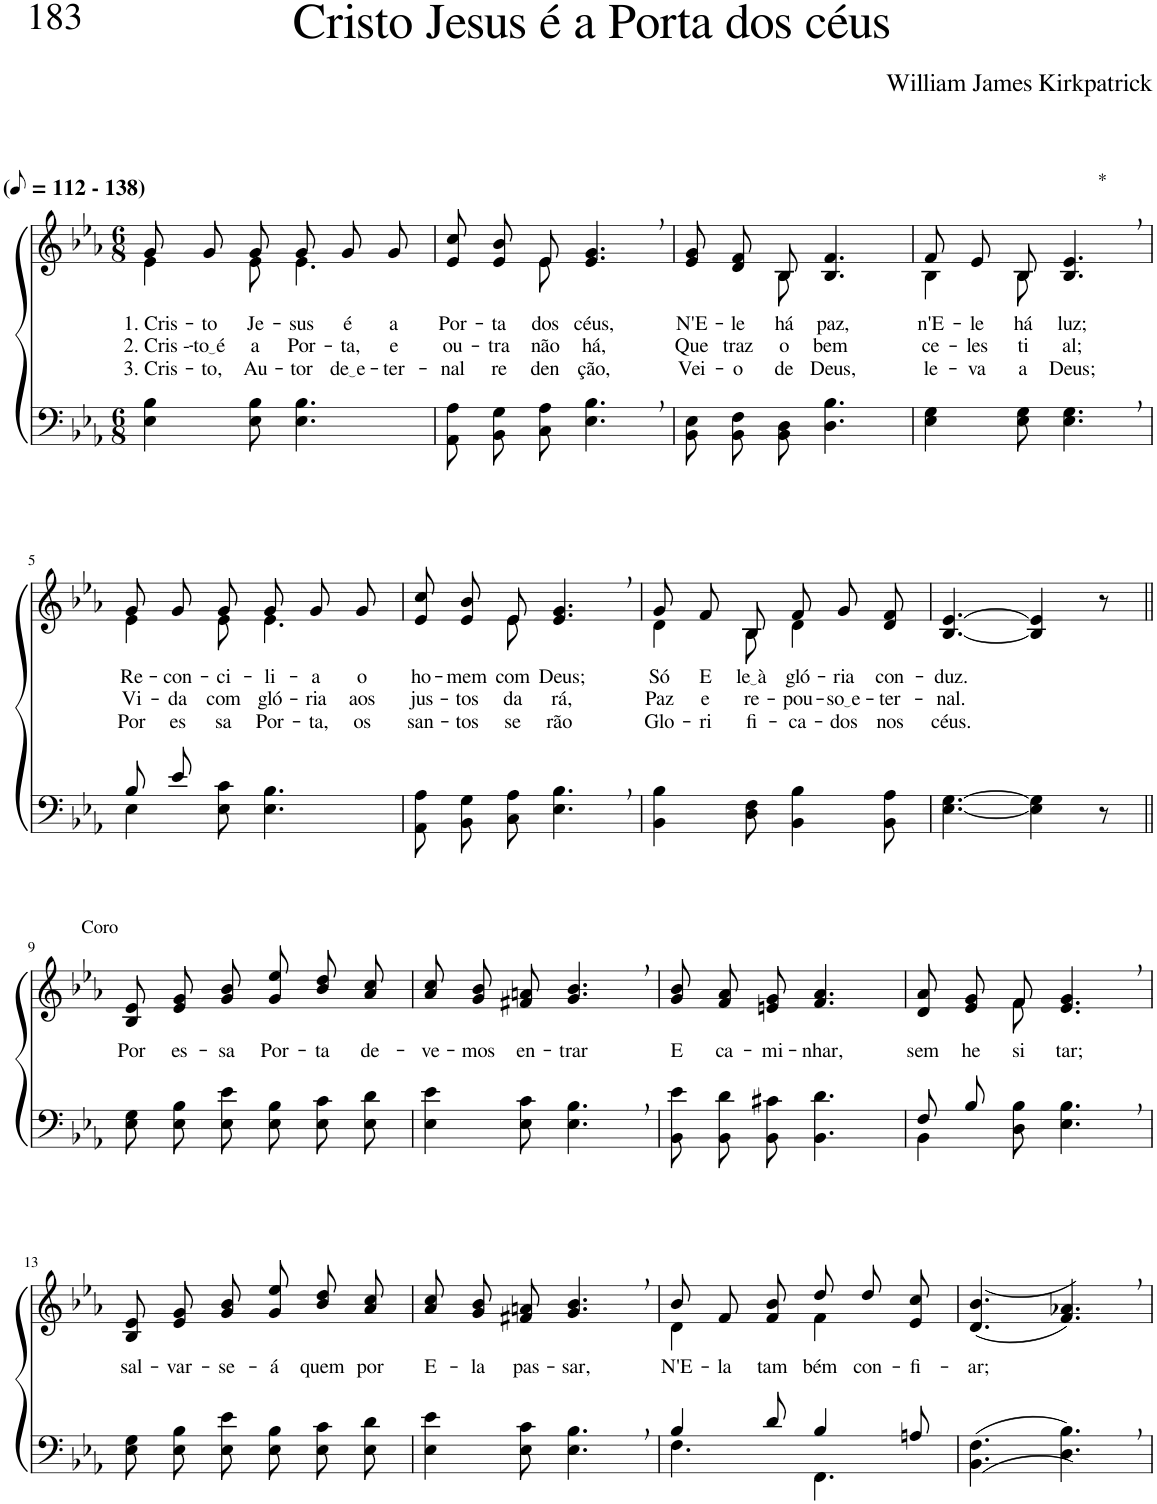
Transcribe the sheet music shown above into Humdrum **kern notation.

**kern	**kern	**text	**text	**text
*part2	*part1	*part1	*part1	*part1
*staff2	*staff1	*staff1	*staff1	*staff1
*I"Parte III e IV	*I"Parte I e II	*	*	*
*clefF4	*clefG2	*	*	*
*k[b-e-a-]	*k[b-e-a-]	*	*	*
*M6/8	*M6/8	*	*	*
*MM56	*MM56	*	*	*
=1	=1	=1	=1	=1
*	*^	*	*	*
!	!LO:TX:a:B:t=(	!	!	!	!
!	!LO:TX:a:B:t=- 138)	!	!	!	!
!	!	!	!LO:LY:b	!LO:LY:b	!LO:LY:b
4E-\ 4B-\	8g/L	4e-\	1. Cris-	2. Cris --	3. Cris-
!	!	!	!LO:LY:b	!LO:LY:b	!LO:LY:b
.	8g/	.	-to	to é	-to,
!	!	!	!LO:LY:b	!LO:LY:b	!LO:LY:b
8E-\ 8B-\	8g/J	8e-\	Je-	-a	Au-
!	!	!	!LO:LY:b	!LO:LY:b	!LO:LY:b
4.E-\ 4.B-\	8g/L	4.e-\	-sus	Por-	-tor
!	!	!	!LO:LY:b	!LO:LY:b	!LO:LY:b
.	8g/	.	é	-ta,	de e
!	!	!	!LO:LY:b	!LO:LY:b	!LO:LY:b
.	8g/J	.	a	e	-ter-
=2	=2	=2	=2	=2	=2
!	!	!	!LO:LY:b	!LO:LY:b	!LO:LY:b
8AA-\ 8A-\L	8e-/ 8cc/L	4ryy	Por-	ou-	-nal
!	!	!	!LO:LY:b	!LO:LY:b	!LO:LY:b
8BB-\ 8G\	8e-/ 8b-/	.	-ta	-tra	re-
!	!	!	!LO:LY:b	!LO:LY:b	!LO:LY:b
8C\ 8A-\J	8e-/J	8e-\	dos	não	-den-
!	!	!	!LO:LY:b	!LO:LY:b	!LO:LY:b
4.E-\, 4.B-\,	4.e-/, 4.g/,	4.ryy	céus,	há,	-ção,
=3	=3	=3	=3	=3	=3
!	!	!	!LO:LY:b	!LO:LY:b	!LO:LY:b
8BB-/ 8E-/L	8e-/ 8g/L	4ryy	N'E-	Que	Vei-
!	!	!	!LO:LY:b	!LO:LY:b	!LO:LY:b
8BB-/ 8F/	8d/ 8f/	.	-le	traz	-o
!	!	!	!LO:LY:b	!LO:LY:b	!LO:LY:b
8BB-/ 8D/J	8B-/J	8B-\	há	o	de
!	!	!	!LO:LY:b	!LO:LY:b	!LO:LY:b
4.D\ 4.B-\	4.B-/ 4.f/	4.ryy	paz,	bem	Deus,
=4	=4	=4	=4	=4	=4
!	!	!	!LO:LY:b	!LO:LY:b	!LO:LY:b
4E-\ 4G\	8f/L	4B-\	n'E-	ce-	le-
!	!	!	!LO:LY:b	!LO:LY:b	!LO:LY:b
.	8e-/	.	-le	-les-	-va
!	!	!	!LO:LY:b	!LO:LY:b	!LO:LY:b
8E-\ 8G\	8B-/J	8B-\	há	-ti-	a
!	!LO:TX:a:t=*	!	!	!	!
!	!	!	!LO:LY:b	!LO:LY:b	!LO:LY:b
4.E-\, 4.G\,	4.B-/, 4.e-/,	4.ryy	luz;	-al;	Deus;
!!LO:LB:g=z	!!
=5	=5	=5	=5	=5	=5
*^	*	*	*	*	*
!	!	!	!	!LO:LY:b	!LO:LY:b	!LO:LY:b
8B-/L	4E-\	8g/L	4e-\	Re-	Vi-	Por
!	!	!	!	!LO:LY:b	!LO:LY:b	!LO:LY:b
8e-/J	.	8g/	.	-con-	-da	es-
!	!	!	!	!LO:LY:b	!	!
!	!	!	!	!	!LO:LY:b	!LO:LY:b
8ryy	8E-\ 8c\	8g/J	8e-\	.	com	-sa
!	!	!	!	!LO:LY:b	!	!
!	!	!	!	!	!LO:LY:b	!LO:LY:b
4.ryy	4.E-\ 4.B-\	8g/L	4.e-\	.	gló-	Por-
!	!	!	!	!LO:LY:b	!LO:LY:b	!LO:LY:b
.	.	8g/	.	-a	-ria	-ta,
!	!	!	!	!LO:LY:b	!LO:LY:b	!LO:LY:b
.	.	8g/J	.	o	aos	os
*v	*v	*	*	*	*	*
=6	=6	=6	=6	=6	=6
!	!	!	!LO:LY:b	!LO:LY:b	!LO:LY:b
8AA-\ 8A-\L	8e-/ 8cc/L	4ryy	ho-	jus-	san-
!	!	!	!LO:LY:b	!LO:LY:b	!LO:LY:b
8BB-\ 8G\	8e-/ 8b-/	.	-mem	-tos	-tos
!	!	!	!LO:LY:b	!LO:LY:b	!LO:LY:b
8C\ 8A-\J	8e-/J	8e-\	com	da-	se-
!	!	!	!LO:LY:b	!LO:LY:b	!LO:LY:b
4.E-\, 4.B-\,	4.e-/, 4.g/,	4.ryy	Deus;	-rá,	-rão
=7	=7	=7	=7	=7	=7
!	!	!	!LO:LY:b	!LO:LY:b	!LO:LY:b
4BB-\ 4B-\	8g/L	4d\	Só	Paz	Glo-
!	!	!	!LO:LY:b	!LO:LY:b	!LO:LY:b
.	8f/	.	E-	e	-ri-
!	!	!	!LO:LY:b	!LO:LY:b	!LO:LY:b
8D\ 8F\	8B-/J	8B-\	le à	re-	-fi-
!	!	!	!LO:LY:b	!LO:LY:b	!LO:LY:b
4BB-\ 4B-\	8f/L	4d\	gló-	-pou-	-ca-
!	!	!	!LO:LY:b	!LO:LY:b	!LO:LY:b
.	8g/	.	-ria	so e	-dos
!	!	!	!LO:LY:b	!LO:LY:b	!LO:LY:b
8BB-\ 8A-\	8d/ 8f/J	8ryy	con-	-ter-	nos
=8	=8	=8	=8	=8	=8
!	!	!	!LO:LY:b	!LO:LY:b	!LO:LY:b
*	*v	*v	*	*	*
[4.E-\ [4.G\	[4.B-/ [4.e-/	-duz.	-nal.	céus.
4E-\] 4G\]	4B-/] 4e-/]	.	.	.
8r	8r	.	.	.
!!LO:LB:g=z
=9||	=9||	=9||	=9||	=9||
!	!LO:TX:a:t=Coro	!	!	!
!	!	!LO:LY:b	!	!
8E-\ 8G\L	8B-/ 8e-/L	Por	.	.
!	!	!LO:LY:b	!	!
8E-\ 8B-\	8e-/ 8g/	es-	.	.
!	!	!LO:LY:b	!	!
8E-\ 8e-\J	8g/ 8b-/J	-sa	.	.
!	!	!LO:LY:b	!	!
8E-\ 8B-\L	8g/ 8ee-/L	Por-	.	.
!	!	!LO:LY:b	!	!
8E-\ 8c\	8b-/ 8dd/	-ta	.	.
!	!	!LO:LY:b	!	!
8E-\ 8d\J	8a-/ 8cc/J	de-	.	.
=10	=10	=10	=10	=10
!	!	!LO:LY:b	!	!
4E-\ 4e-\	8a-/ 8cc/L	-ve-	.	.
!	!	!LO:LY:b	!	!
.	8g/ 8b-/	-mos	.	.
!	!	!LO:LY:b	!	!
8E-\ 8c\	8f#X/ 8an/J	en-	.	.
!	!	!LO:LY:b	!	!
4.E-\, 4.B-\,	4.g/, 4.b-/,	-trar	.	.
=11	=11	=11	=11	=11
!	!	!LO:LY:b	!	!
8BB-\ 8e-\L	8g/ 8b-/L	E	.	.
!	!	!LO:LY:b	!	!
8BB-\ 8d\	8f/ 8a-/	ca-	.	.
!	!	!LO:LY:b	!	!
8BB-\ 8c#X\J	8en/ 8g/J	-mi-	.	.
!	!	!LO:LY:b	!	!
4.BB-\ 4.d\	4.f/ 4.a-/	-nhar,	.	.
=12	=12	=12	=12	=12
*^	*^	*	*	*
!	!	!	!	!LO:LY:b	!	!
8F/L	4BB-\	4ryy	8d/ 8a-/L	sem	.	.
!	!	!	!	!LO:LY:b	!	!
8B-/J	.	.	8e-/ 8g/	he-	.	.
!	!	!	!	!LO:LY:b	!	!
8ryy	8D\ 8B-\	8f\	8f/J	-si-	.	.
!	!	!	!	!LO:LY:b	!	!
4.ryy	4.E-\ 4.B-\	4.ryy	4.e-/ 4.g/	-tar;	.	.
!!LO:LB:g=z
=13	=13	=13	=13	=13	=13	=13
!	!	!	!	!LO:LY:b	!	!
*v	*v	*	*	*	*	*
*	*v	*v	*	*	*
8E-\ 8G\L	8B-/ 8e-/L	-sal-	.	.
!	!	!LO:LY:b	!	!
8E-\ 8B-\	8e-/ 8g/	-var-	.	.
!	!	!LO:LY:b	!	!
8E-\ 8e-\J	8g/ 8b-/J	-se-	.	.
!	!	!LO:LY:b	!	!
8E-\ 8B-\L	8g/ 8ee-/L	-á	.	.
!	!	!LO:LY:b	!	!
8E-\ 8c\	8b-/ 8dd/	quem	.	.
!	!	!LO:LY:b	!	!
8E-\ 8d\J	8a-/ 8cc/J	por	.	.
=14	=14	=14	=14	=14
!	!	!LO:LY:b	!	!
4E-\ 4e-\	8a-/ 8cc/L	E-	.	.
!	!	!LO:LY:b	!	!
.	8g/ 8b-/	-la	.	.
!	!	!LO:LY:b	!	!
8E-\ 8c\	8f#X/ 8an/J	pas-	.	.
!	!	!LO:LY:b	!	!
4.E-\, 4.B-\,	4.g/, 4.b-/,	-sar,	.	.
=15	=15	=15	=15	=15
*^	*^	*	*	*
!	!	!	!	!LO:LY:b	!	!
4B-/	4.F\	8b-\L	4d\	N'E-	.	.
!	!	!	!	!LO:LY:b	!	!
.	.	8f\	.	-la	.	.
!	!	!	!	!LO:LY:b	!	!
8d/	.	8f\ 8b-\J	8ryy	tam-	.	.
!	!	!	!	!LO:LY:b	!	!
4B-/	4.FF\	8dd\L	4f\	-bém	.	.
!	!	!	!	!LO:LY:b	!	!
.	.	8dd\	.	con-	.	.
!	!	!	!	!LO:LY:b	!	!
8An/	.	8e-\ 8cc\J	8ryy	-fi-	.	.
*v	*v	*	*	*	*	*
=16	=16	=16	=16	=16	=16
!	!	!	!LO:LY:b	!	!
*	*v	*v	*	*	*
((4.BB-\ 4.F\	((4.d/ 4.b-/	-ar;	.	.
4.D\, 4.B-\,))	4.f/, 4.a-X/,))	.	.	.
=	=	=	=	=
*-	*-	*-	*-	*-
